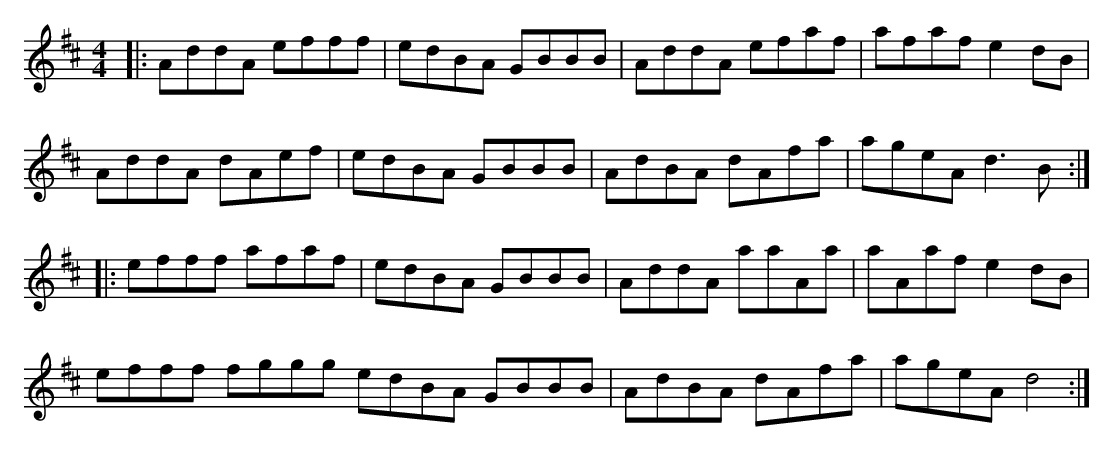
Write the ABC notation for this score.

X:1
M:4/4
K:D
|:AddA efff|edBA GBBB|AddA efaf|afaf e2 dB|
AddA dAef|edBA GBBB|AdBA dAfa|ageA d3 B:|
|:efff afaf|edBA GBBB|AddA aaAa|aAaf e2 dB|
efff fggg edBA GBBB|AdBA dAfa|ageA d4:|
